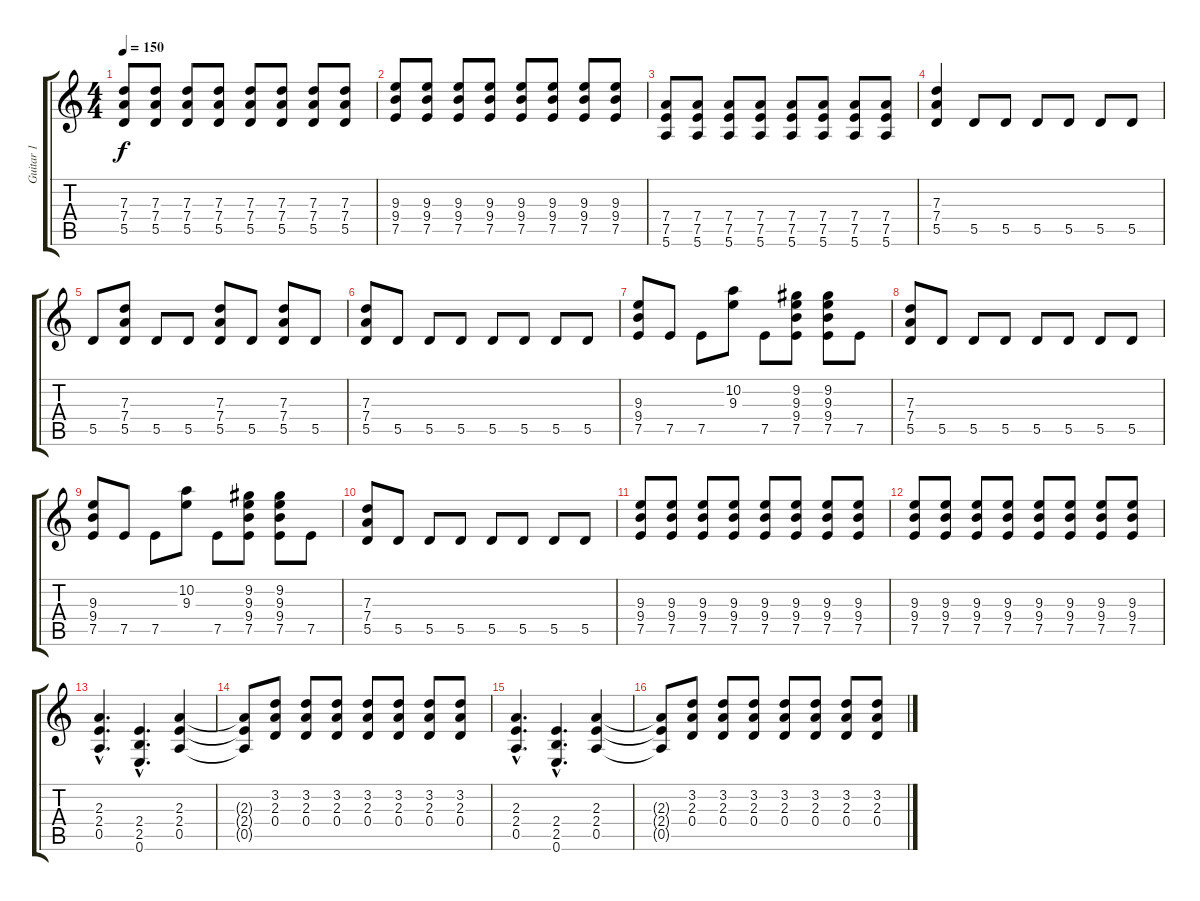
\track ("Guitar 1" "Guitar 1") {instrument overdrivenguitar}
\staff {score tabs}
\tuning (E4 B3 G3 D3 A2 E2) {hide}
\ts (4 4)
\tempo 150
\clef g2
\ks c
(7.3 7.4 5.5).8{dy f} (7.3 7.4 5.5).8 (7.3 7.4 5.5).8 (7.3 7.4 5.5).8 (7.3 7.4 5.5).8 (7.3 7.4 5.5).8 (7.3 7.4 5.5).8 (7.3 7.4 5.5).8 |
(9.3 9.4 7.5).8 (9.3 9.4 7.5).8 (9.3 9.4 7.5).8 (9.3 9.4 7.5).8 (9.3 9.4 7.5).8 (9.3 9.4 7.5).8 (9.3 9.4 7.5).8 (9.3 9.4 7.5).8 |
(7.4 7.5 5.6).8 (7.4 7.5 5.6).8 (7.4 7.5 5.6).8 (7.4 7.5 5.6).8 (7.4 7.5 5.6).8 (7.4 7.5 5.6).8 (7.4 7.5 5.6).8 (7.4 7.5 5.6).8 |
(7.3 7.4 5.5).4 5.5.8 5.5.8 5.5.8 5.5.8 5.5.8 5.5.8 |
5.5.8 (7.3 7.4 5.5).8 5.5.8 5.5.8 (7.3 7.4 5.5).8 5.5.8 (7.3 7.4 5.5).8 5.5.8 |
(7.3 7.4 5.5).8 5.5.8 5.5.8 5.5.8 5.5.8 5.5.8 5.5.8 5.5.8 |
(9.3 9.4 7.5).8 7.5.8 7.5.8 (10.2 9.3).8 7.5.8 (9.2 9.3 9.4 7.5).8 (9.2 9.3 9.4 7.5).8 7.5.8 |
(7.3 7.4 5.5).8 5.5.8 5.5.8 5.5.8 5.5.8 5.5.8 5.5.8 5.5.8 |
(9.3 9.4 7.5).8 7.5.8 7.5.8 (10.2 9.3).8 7.5.8 (9.2 9.3 9.4 7.5).8 (9.2 9.3 9.4 7.5).8 7.5.8 |
(7.3 7.4 5.5).8 5.5.8 5.5.8 5.5.8 5.5.8 5.5.8 5.5.8 5.5.8 |
(9.3 9.4 7.5).8 (9.3 9.4 7.5).8 (9.3 9.4 7.5).8 (9.3 9.4 7.5).8 (9.3 9.4 7.5).8 (9.3 9.4 7.5).8 (9.3 9.4 7.5).8 (9.3 9.4 7.5).8 |
(9.3 9.4 7.5).8 (9.3 9.4 7.5).8 (9.3 9.4 7.5).8 (9.3 9.4 7.5).8 (9.3 9.4 7.5).8 (9.3 9.4 7.5).8 (9.3 9.4 7.5).8 (9.3 9.4 7.5).8 |
(2.3{hac} 2.4{hac} 0.5{hac}).4{d} (2.4{hac} 2.5{hac} 0.6{hac}).4{d} (2.3 2.4 0.5).4 |
(2.3{t} 2.4{t} 0.5{t}).8 (3.2 2.3 0.4).8 (3.2 2.3 0.4).8 (3.2 2.3 0.4).8 (3.2 2.3 0.4).8 (3.2 2.3 0.4).8 (3.2 2.3 0.4).8 (3.2 2.3 0.4).8 |
(2.3{hac} 2.4{hac} 0.5{hac}).4{d} (2.4{hac} 2.5{hac} 0.6{hac}).4{d} (2.3 2.4 0.5).4 |
(2.3{t} 2.4{t} 0.5{t}).8 (3.2 2.3 0.4).8 (3.2 2.3 0.4).8 (3.2 2.3 0.4).8 (3.2 2.3 0.4).8 (3.2 2.3 0.4).8 (3.2 2.3 0.4).8 (3.2 2.3 0.4).8
